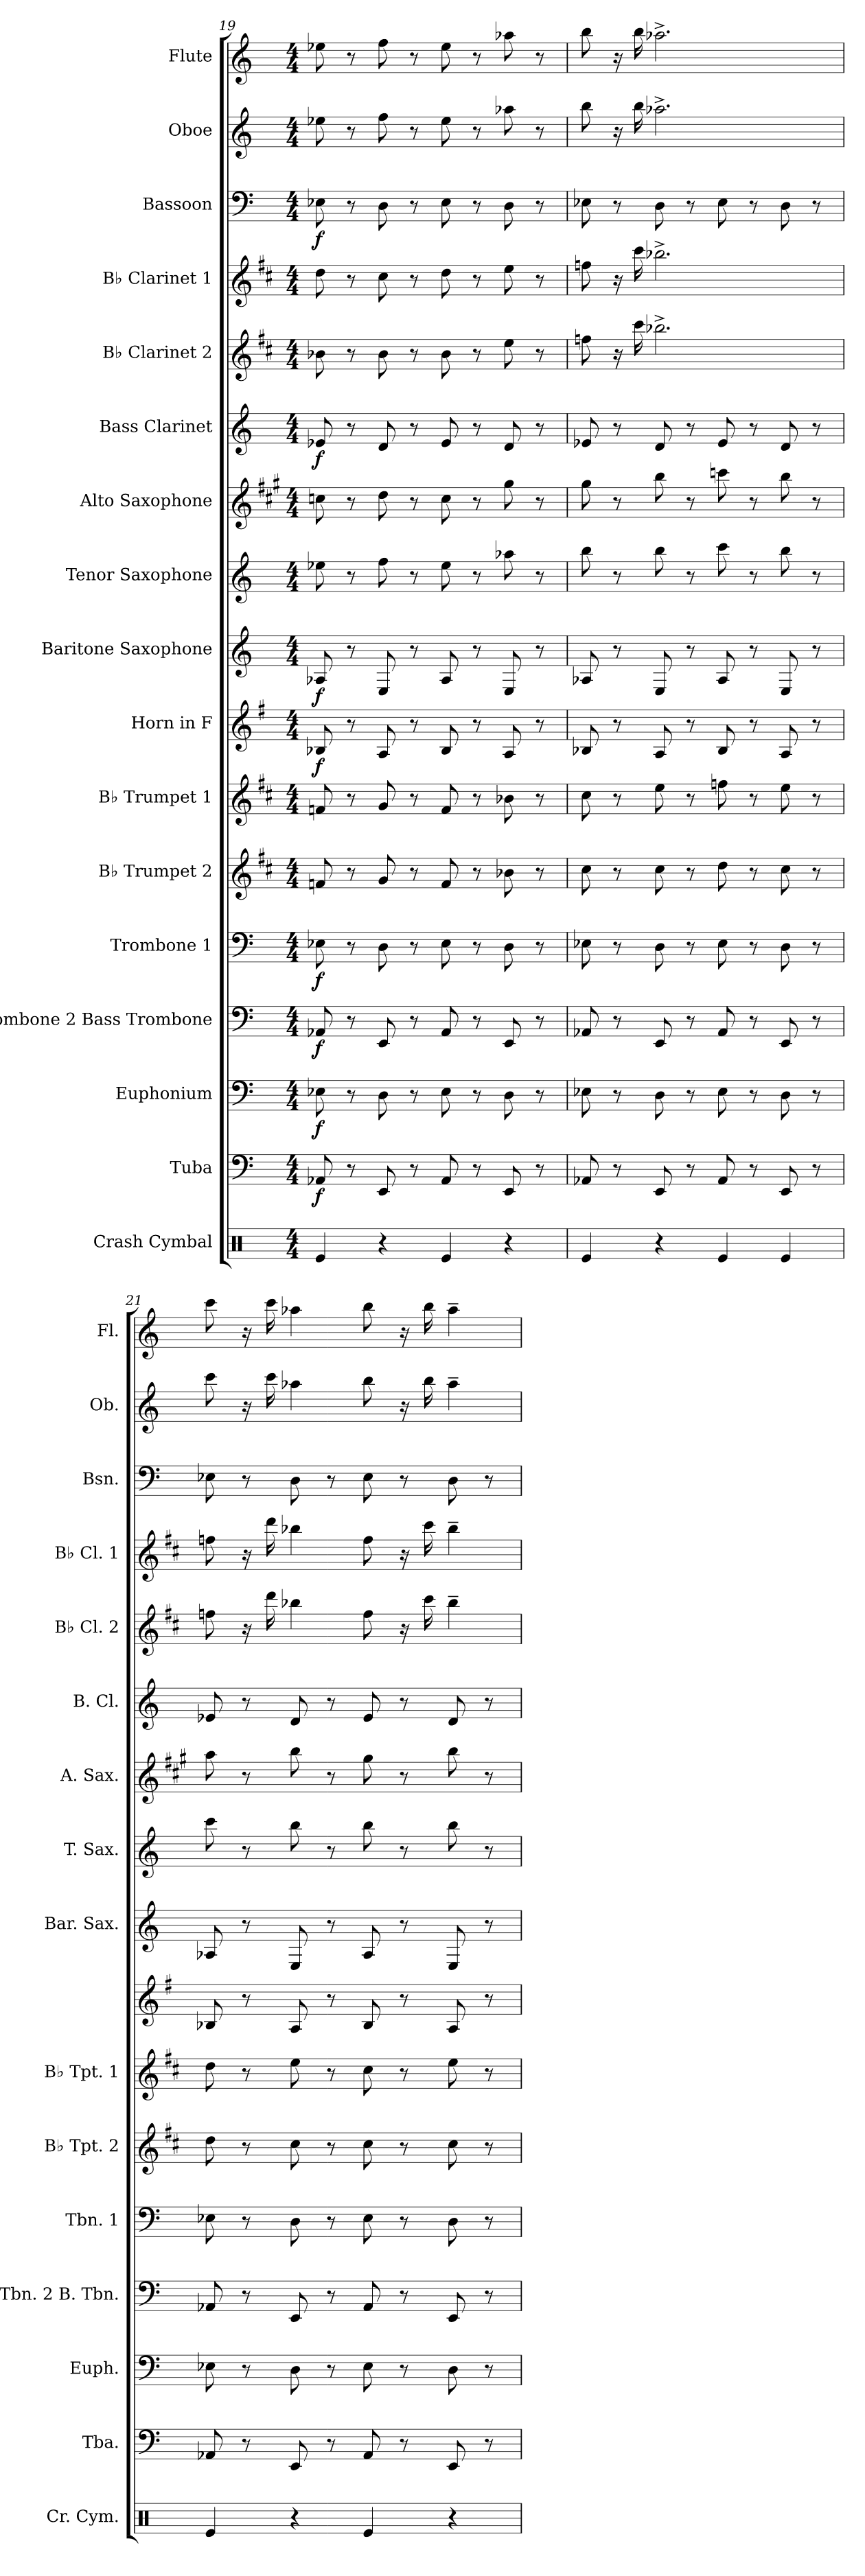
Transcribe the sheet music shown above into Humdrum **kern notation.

**kern	**kern	**dynam	**kern	**dynam	**kern	**dynam	**kern	**dynam	**kern	**kern	**kern	**dynam	**kern	**dynam	**kern	**kern	**kern	**dynam	**kern	**kern	**kern	**dynam	**kern	**kern
*part17	*part16	*part16	*part15	*part15	*part14	*part14	*part13	*part13	*part12	*part11	*part10	*part10	*part9	*part9	*part8	*part7	*part6	*part6	*part5	*part4	*part3	*part3	*part2	*part1
*staff17	*staff16	*staff16	*staff15	*staff15	*staff14	*staff14	*staff13	*staff13	*staff12	*staff11	*staff10	*staff10	*staff9	*staff9	*staff8	*staff7	*staff6	*staff6	*staff5	*staff4	*staff3	*staff3	*staff2	*staff1
*I"Crash Cymbal	*I"Tuba	*	*I"Euphonium	*	*I"Trombone 2 Bass Trombone	*	*I"Trombone 1	*	*I"B♭ Trumpet 2	*I"B♭ Trumpet 1	*I"Horn in F	*	*I"Baritone Saxophone	*	*I"Tenor Saxophone	*I"Alto Saxophone	*I"Bass Clarinet	*	*I"B♭ Clarinet 2	*I"B♭ Clarinet 1	*I"Bassoon	*	*I"Oboe	*I"Flute
*I'Cr. Cym.	*I'Tba.	*	*I'Euph.	*	*I'Tbn. 2 B. Tbn.	*	*I'Tbn. 1	*	*I'B♭ Tpt. 2	*I'B♭ Tpt. 1	*	*	*I'Bar. Sax.	*	*I'T. Sax.	*I'A. Sax.	*I'B. Cl.	*	*I'B♭ Cl. 2	*I'B♭ Cl. 1	*I'Bsn.	*	*I'Ob.	*I'Fl.
*clefX	*clefF4	*	*clefF4	*	*clefF4	*	*clefF4	*	*clefG2	*clefG2	*clefG2	*	*clefG2	*	*clefG2	*clefG2	*clefG2	*	*clefG2	*clefG2	*clefF4	*	*clefG2	*clefG2
*	*	*	*	*	*	*	*	*	*ITrd1c2	*ITrd1c2	*ITrd4c7	*	*ITrd12c21	*	*ITrd8c14	*ITrd5c9	*ITrd8c14	*	*ITrd1c2	*ITrd1c2	*	*	*	*
*k[]	*k[]	*	*k[]	*	*k[]	*	*k[]	*	*k[]	*k[]	*k[]	*	*k[]	*	*k[]	*k[]	*k[]	*	*k[]	*k[]	*k[]	*	*k[]	*k[]
*M4/4	*M4/4	*	*M4/4	*	*M4/4	*	*M4/4	*	*M4/4	*M4/4	*M4/4	*	*M4/4	*	*M4/4	*M4/4	*M4/4	*	*M4/4	*M4/4	*M4/4	*	*M4/4	*M4/4
=19	=19	=19	=19	=19	=19	=19	=19	=19	=19	=19	=19	=19	=19	=19	=19	=19	=19	=19	=19	=19	=19	=19	=19	=19
!	!	!LO:DY:b	!	!LO:DY:b	!	!LO:DY:b	!	!LO:DY:b	!	!	!	!LO:DY:b	!	!LO:DY:b	!	!	!	!LO:DY:b	!	!	!	!LO:DY:b	!	!
4Re/	8AA-X/	f	8E-X\	f	8AA-X/	f	8E-X\	f	8e-X/	8e-X/	8E-X/	f	8AA-X/	f	8e-X\	8e-X\	8E-X/	f	8a-X\	8cc\	8E-X\	f	8ee-X\	8ee-X\
.	8r	.	8r	.	8r	.	8r	.	8r	8r	8r	.	8r	.	8r	8r	8r	.	8r	8r	8r	.	8r	8r
4r	8EE/	.	8D\	.	8EE/	.	8D\	.	8f/	8f/	8D/	.	8EE/	.	8f\	8f\	8D/	.	8a-\	8b\	8D\	.	8ff\	8ff\
.	8r	.	8r	.	8r	.	8r	.	8r	8r	8r	.	8r	.	8r	8r	8r	.	8r	8r	8r	.	8r	8r
4Re/	8AA-/	.	8E-\	.	8AA-/	.	8E-\	.	8e-/	8e-/	8E-/	.	8AA-/	.	8e-\	8e-\	8E-/	.	8a-\	8cc\	8E-\	.	8ee-\	8ee-\
.	8r	.	8r	.	8r	.	8r	.	8r	8r	8r	.	8r	.	8r	8r	8r	.	8r	8r	8r	.	8r	8r
4r	8EE/	.	8D\	.	8EE/	.	8D\	.	8a-X\	8a-X\	8D/	.	8EE/	.	8a-X\	8b\	8D/	.	8dd\	8dd\	8D\	.	8aa-X\	8aa-X\
.	8r	.	8r	.	8r	.	8r	.	8r	8r	8r	.	8r	.	8r	8r	8r	.	8r	8r	8r	.	8r	8r
=20	=20	=20	=20	=20	=20	=20	=20	=20	=20	=20	=20	=20	=20	=20	=20	=20	=20	=20	=20	=20	=20	=20	=20	=20
4Re/	8AA-X/	.	8E-X\	.	8AA-X/	.	8E-X\	.	8b\	8b\	8E-X/	.	8AA-X/	.	8b\	8b\	8E-X/	.	8ee-X\	8ee-X\	8E-X\	.	8bb\	8bb\
.	8r	.	8r	.	8r	.	8r	.	8r	8r	8r	.	8r	.	8r	8r	8r	.	16r	16r	8r	.	16r	16r
.	.	.	.	.	.	.	.	.	.	.	.	.	.	.	.	.	.	.	16bb\	16bb\	.	.	16bb\	16bb\
4r	8EE/	.	8D\	.	8EE/	.	8D\	.	8b\	8dd\	8D/	.	8EE/	.	8b\	8dd\	8D/	.	2.aa-X^\	2.aa-X^\	8D\	.	2.aa-X^\	2.aa-X^\
.	8r	.	8r	.	8r	.	8r	.	8r	8r	8r	.	8r	.	8r	8r	8r	.	.	.	8r	.	.	.
4Re/	8AA-/	.	8E-\	.	8AA-/	.	8E-\	.	8cc\	8ee-X\	8E-/	.	8AA-/	.	8cc\	8ee-X\	8E-/	.	.	.	8E-\	.	.	.
.	8r	.	8r	.	8r	.	8r	.	8r	8r	8r	.	8r	.	8r	8r	8r	.	.	.	8r	.	.	.
4Re/	8EE/	.	8D\	.	8EE/	.	8D\	.	8b\	8dd\	8D/	.	8EE/	.	8b\	8dd\	8D/	.	.	.	8D\	.	.	.
.	8r	.	8r	.	8r	.	8r	.	8r	8r	8r	.	8r	.	8r	8r	8r	.	.	.	8r	.	.	.
=21	=21	=21	=21	=21	=21	=21	=21	=21	=21	=21	=21	=21	=21	=21	=21	=21	=21	=21	=21	=21	=21	=21	=21	=21
4Re/	8AA-X/	.	8E-X\	.	8AA-X/	.	8E-X\	.	8cc\	8cc\	8E-X/	.	8AA-X/	.	8cc\	8cc\	8E-X/	.	8ee-X\	8ee-X\	8E-X\	.	8ccc\	8ccc\
.	8r	.	8r	.	8r	.	8r	.	8r	8r	8r	.	8r	.	8r	8r	8r	.	16r	16r	8r	.	16r	16r
.	.	.	.	.	.	.	.	.	.	.	.	.	.	.	.	.	.	.	16ccc\	16ccc\	.	.	16ccc\	16ccc\
4r	8EE/	.	8D\	.	8EE/	.	8D\	.	8b\	8dd\	8D/	.	8EE/	.	8b\	8dd\	8D/	.	4aa-X\	4aa-X\	8D\	.	4aa-X\	4aa-X\
.	8r	.	8r	.	8r	.	8r	.	8r	8r	8r	.	8r	.	8r	8r	8r	.	.	.	8r	.	.	.
4Re/	8AA-/	.	8E-\	.	8AA-/	.	8E-\	.	8b\	8b\	8E-/	.	8AA-/	.	8b\	8b\	8E-/	.	8ee-\	8ee-\	8E-\	.	8bb\	8bb\
.	8r	.	8r	.	8r	.	8r	.	8r	8r	8r	.	8r	.	8r	8r	8r	.	16r	16r	8r	.	16r	16r
.	.	.	.	.	.	.	.	.	.	.	.	.	.	.	.	.	.	.	16bb\	16bb\	.	.	16bb\	16bb\
4r	8EE/	.	8D\	.	8EE/	.	8D\	.	8b\	8dd\	8D/	.	8EE/	.	8b\	8dd\	8D/	.	4aa-~\	4aa-~\	8D\	.	4aa-~\	4aa-~\
.	8r	.	8r	.	8r	.	8r	.	8r	8r	8r	.	8r	.	8r	8r	8r	.	.	.	8r	.	.	.
=	=	=	=	=	=	=	=	=	=	=	=	=	=	=	=	=	=	=	=	=	=	=	=	=
*-	*-	*-	*-	*-	*-	*-	*-	*-	*-	*-	*-	*-	*-	*-	*-	*-	*-	*-	*-	*-	*-	*-	*-	*-
